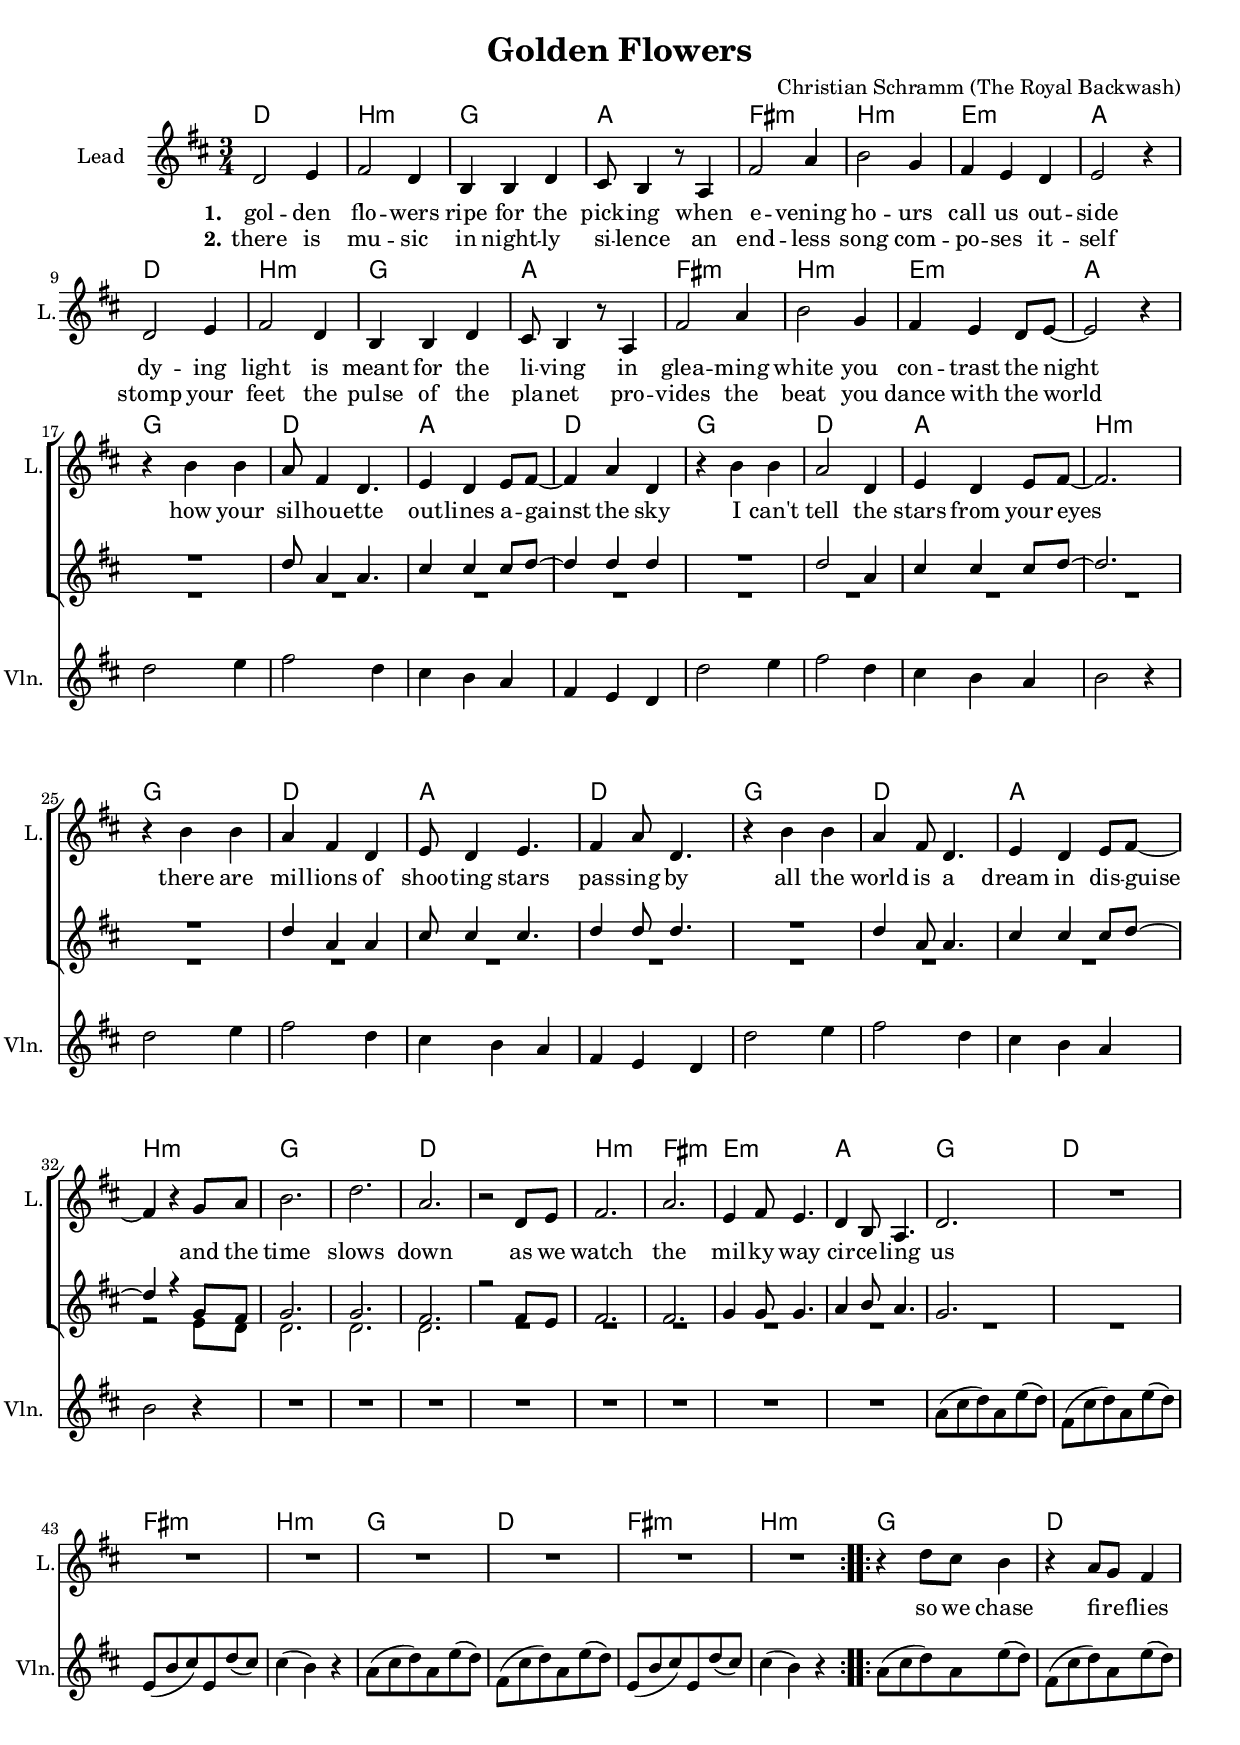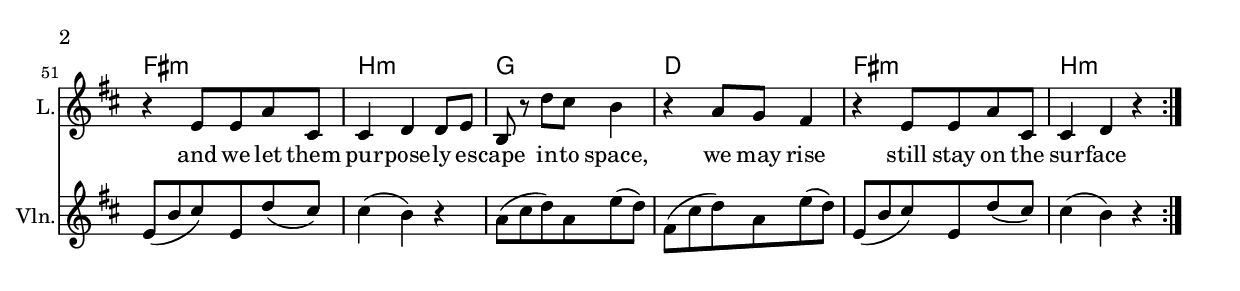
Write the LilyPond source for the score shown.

\version "2.18.2"

\header {
  title = "Golden Flowers"
  composer = "Christian Schramm (The Royal Backwash)"
}

global = {
  \key d \major
  \time 3/4
}

%Größe der Partitur
#(set-global-staff-size 18)

chordNames = \chordmode {
  \global
  \germanChords

  d2. b:m g a
  fis:m b:m e:m a
  d2. b:m g a
  fis:m b:m e:m a
  
  g d a d
  g d a b:m
  g d a d
  g d a b:m
  
  g2.*2 d
  b2.:m fis:m e:m a
  
  g d fis:m b:m
  g d fis:m b:m
  g d fis:m b:m
  g d fis:m b:m
}

violin = \relative c'' {
  \global

  R2.*16
  
  d2 e4
  fis2 d4
  cis4 b a
  fis e d
  
  d'2 e4
  fis2 d4
  cis4 b a
  b2 r4
  
  d2 e4
  fis2 d4
  cis4 b a
  fis e d
  
  d'2 e4
  fis2 d4
  cis4 b a
  b2 r4
  
  R2.*8
  
  a8( cis d) a e'( d)
  fis,( cis' d) a e'( d)
  e,( b' cis) e, d'( cis)
  cis4( b) r
  
  a8( cis d) a e'( d)
  fis,( cis' d) a e'( d)
  e,( b' cis) e, d'( cis)
  cis4( b) r
  
  a8( cis d) a e'( d)
  fis,( cis' d) a e'( d)
  e,( b' cis) e, d'( cis)
  cis4( b) r
  
  a8( cis d) a e'( d)
  fis,( cis' d) a e'( d)
  e,( b' cis) e, d'( cis)
  cis4( b) r
}

guitar = \relative c'' {
  \global

  
}

backing_I = \relative c' {
  \global
  R2.*17
  d'8 a4 a4.
  cis4 cis4 cis8 d~
  d4 d4 d4
  R2.
  d2 a4
  cis4 cis4 cis8 d~
  d2.
  R2.
  d4 a4 a4
  cis8 cis4 cis4.
  d4 d8 d4.
  R2.
  d4 a8 a4.
  cis4 cis4 cis8 d~
  d4 r4 g,8 fis8  
  g2.
  g2.
  fis2.
  r2 fis8 e8
  fis2.
  fis2.
  g4 g8 g4.
  a4 b8 a4.
  g2.  
  
}

backing_II = \relative c' {
  \global
  R2.*31
  r2 e8 d8
  
  d2.
  d
  d
  R2.*9
}

lead = \relative c' {
  \global
  d2 e4
  fis2 d4
  b b d
  cis8 b4 r8 a4
  
  fis'2 a4
  b2 g4
  fis e d
  e2 r4
  
  d2 e4
  fis2 d4
  b b d
  cis8 b4 r8 a4
  
  fis'2 a4
  b2 g4
  fis e d8 e~
  e2 r4 \break
  
  
  r4 b' b
  a8 fis4 d4.
  e4 d e8 fis~
  fis4 a4 d,4
  
  r4 b' b
  a2 d,4
  e d e8 fis~
  fis2.
  
  r4 b b
  a fis d
  e8 d4 e4.
  fis4 a8 d,4.
  
  r4 b' b
  a fis8 d4.
  e4 d e8 fis~ \break
  fis4 r4 g8 a8
  
  b2.
  d
  a
  r2 d,8 e
  
  fis2.
  a
  e4 fis8 e4.
  d4 b8 a4.
  
  d2.
  
  R2.*7
  
  \bar ":..:"
  
  r4 d'8 cis b4
  r a8 g fis4
  r e8 e a cis,
  cis4 d d8 e
  
  b8 r d'8 cis b4
  r a8 g fis4
  r e8 e a cis,
  cis4 d r
  
  \bar ":|."
}

backing_lyrics = \lyricmode {
  
}

lead_lyrics = \lyricmode {
  \set stanza = "1."
  gol -- den flo -- wers
  ripe for the pick -- ing
  when e -- vening ho -- urs
  call us out -- side
  
  dy -- ing light is
  meant for the li -- ving
  in glea -- ming white
  you con -- trast the night
  
  how your sil -- hou -- ette out -- lines a -- gainst the sky
  I can't tell the stars from your eyes
  there are mil -- lions of shoo -- ting stars pas -- sing by
  all the world is a dream in dis -- guise
  
  and the time slows down
  as we watch the mil -- ky way cir -- ce -- ling us
  
  so we chase fi -- re -- flies
  and we let them pur -- pose -- ly es -- cape
  in -- to space, we may rise
  still stay on the sur -- face
  
}

lead_lyrics_two = \lyricmode {
  \set stanza = "2."
  there is mu -- sic
  in night -- ly si -- lence
  an end -- less song
  com -- po -- ses it -- self
  
  stomp your feet
  the pulse of the pla -- net
  pro -- vides the beat
  you dance with the world
}

chordsPart = \new ChordNames \chordNames

violinPart = \new Staff  \with {
  instrumentName = "Violine"
  
  midiInstrument = "violin"
  shortInstrumentName = "Vln."
} {
  \set Staff.midiMinimumVolume = #0.3
  \set Staff.midiMaximumVolume = #0.5
  \violin
}

guitarPart = \new Staff \with {
  instrumentName = "Guitar"
  midiInstrument = "guitar"
  shortInstrumentName = "Gtr."
} \guitar

choirPart = \new ChoirStaff <<
  \new Staff \with {
    instrumentName = "Lead"
    shortInstrumentName = "L."
  } {
    \new Voice = "Lead" \lead
  }
  \new Lyrics \lyricsto "Lead" \lead_lyrics
  \new Lyrics \lyricsto "Lead" \lead_lyrics_two
  
  \new Staff \with {
    instrumentName = \markup \center-column { "Backing I" "Backing II" }
    instrumentName = \markup \center-column { "B I" "B II" }
  } <<
    \new Voice = "Backing I" { \voiceOne \backing_I }
    \new Voice = "Backing II" { \voiceTwo \backing_II }
  >>
  \new Lyrics \with {
    \override VerticalAxisGroup #'staff-affinity = #CENTER
  } \lyricsto "Backing II" \backing_lyrics
>>

\score {
  <<
    \chordsPart
    \choirPart
    \violinPart
    \guitarPart
  >>
  \layout {
    \context {
      \Staff \RemoveEmptyStaves
      \override VerticalAxisGroup.remove-first = ##t
    }
  }
  \midi {
    \tempo 4=135
  }
}
